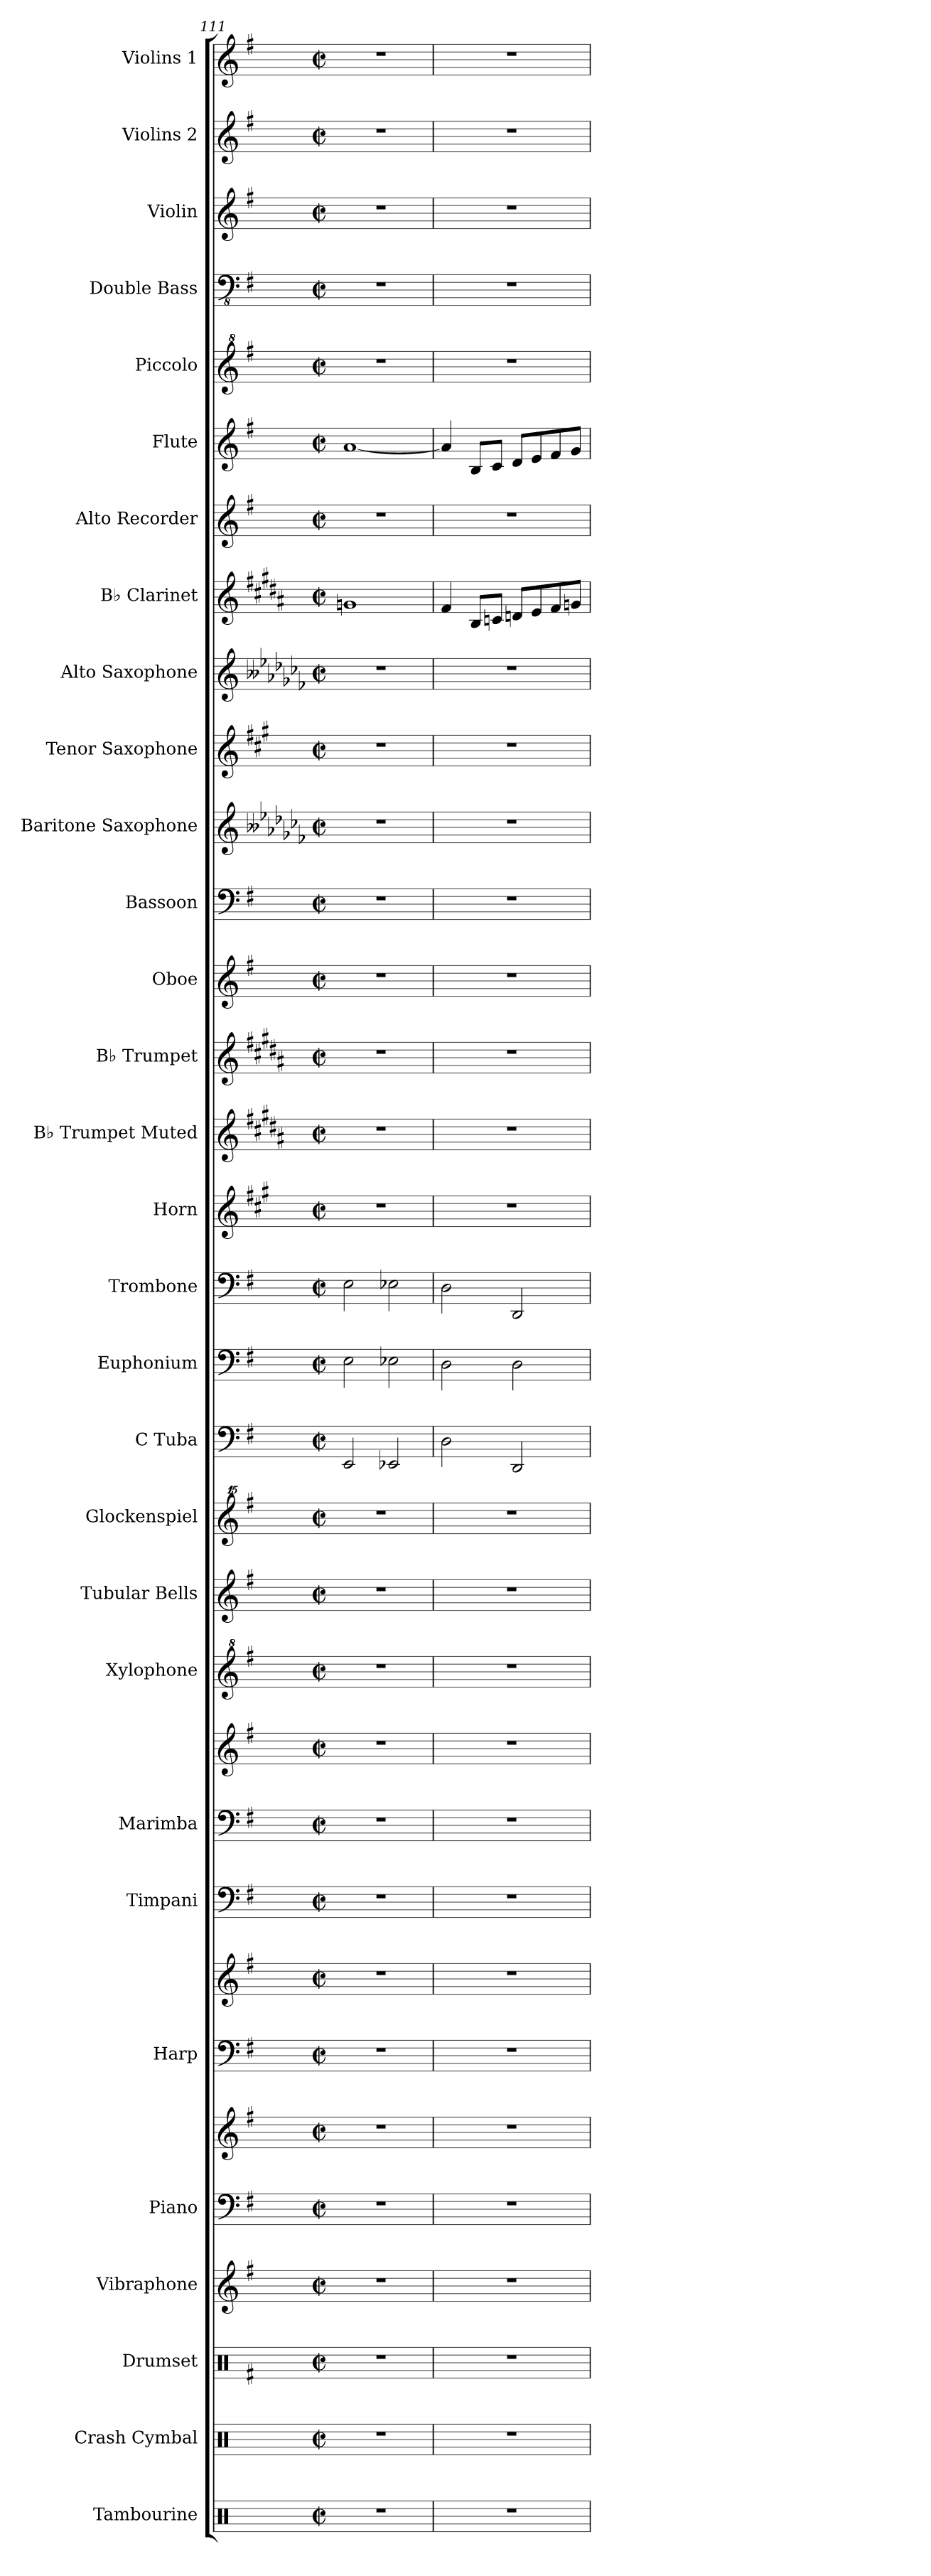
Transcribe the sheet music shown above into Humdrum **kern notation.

**kern	**kern	**kern	**kern	**kern	**kern	**kern	**kern	**kern	**kern	**kern	**kern	**kern	**kern	**kern	**kern	**kern	**kern	**kern	**kern	**kern	**kern	**kern	**kern	**kern	**kern	**kern	**kern	**kern	**kern	**kern	**kern	**kern
*part30	*part29	*part28	*part27	*part26	*part26	*part25	*part25	*part24	*part23	*part23	*part22	*part21	*part20	*part19	*part18	*part17	*part16	*part15	*part14	*part13	*part12	*part11	*part10	*part9	*part8	*part7	*part6	*part5	*part4	*part3	*part2	*part1
*staff33	*staff32	*staff31	*staff30	*staff29	*staff28	*staff27	*staff26	*staff25	*staff24	*staff23	*staff22	*staff21	*staff20	*staff19	*staff18	*staff17	*staff16	*staff15	*staff14	*staff13	*staff12	*staff11	*staff10	*staff9	*staff8	*staff7	*staff6	*staff5	*staff4	*staff3	*staff2	*staff1
*I"Tambourine	*I"Crash Cymbal	*I"Drumset	*I"Vibraphone	*I"Piano	*	*I"Harp	*	*I"Timpani	*I"Marimba	*	*I"Xylophone	*I"Tubular Bells	*I"Glockenspiel	*I"C Tuba	*I"Euphonium	*I"Trombone	*I"Horn	*I"B♭ Trumpet Muted	*I"B♭ Trumpet	*I"Oboe	*I"Bassoon	*I"Baritone Saxophone	*I"Tenor Saxophone	*I"Alto Saxophone	*I"B♭ Clarinet	*I"Alto Recorder	*I"Flute	*I"Piccolo	*I"Double Bass	*I"Violin	*I"Violins 2	*I"Violins 1
*I'Tamb.	*I'Cr. Cym.	*I'Drs.	*I'Vib.	*I'Pno.	*	*I'Hrp.	*	*I'Timp.	*I'Mrm.	*	*I'Xyl.	*I'Tu. Be.	*I'Glk.	*I'C Tu.	*I'Eu.	*I'Trb.	*I'Hn.	*I'B♭ Tpt. Mut	*I'B♭ Tpt.	*I'Ob.	*I'Bsn.	*I'Bar. Sax.	*I'T. Sax.	*I'A. Sax.	*I'B♭ Cl.	*I'A. Rec.	*I'Fl.	*I'Picc.	*	*I'Vln.	*I'Vlns. 2	*I'Vlns. 1
*clefX	*clefX	*clefX	*clefG2	*clefF4	*clefG2	*clefF4	*clefG2	*clefF4	*clefF4	*clefG2	*clefG^2	*clefG2	*clefG^^2	*clefF4	*clefF4	*clefF4	*clefG2	*clefG2	*clefG2	*clefG2	*clefF4	*clefG2	*clefG2	*clefG2	*clefG2	*clefG2	*clefG2	*clefG^2	*clefFv4	*clefG2	*clefG2	*clefG2
*	*	*	*	*	*	*	*	*	*	*	*	*	*	*	*	*	*ITrd4c7	*ITrd1c2	*ITrd1c2	*	*	*ITrd12c21	*ITrd8c14	*ITrd5c9	*ITrd1c2	*	*	*ITrd-7c-12	*ITrd7c12	*	*	*
*k[]	*k[]	*k[f#]	*k[f#]	*k[f#]	*k[f#]	*k[f#]	*k[f#]	*k[f#]	*k[f#]	*k[f#]	*k[f#]	*k[f#]	*k[f#]	*k[f#]	*k[f#]	*k[f#]	*k[f#c#]	*k[f#c#g#]	*k[f#c#g#]	*k[f#]	*k[f#]	*k[b--e-a-d-g-c-f-]	*k[f#c#g#]	*k[b--e-a-d-g-c-f-]	*k[f#c#g#]	*k[f#]	*k[f#]	*k[f#]	*k[f#]	*k[f#]	*k[f#]	*k[f#]
*C:	*C:	*G:	*G:	*G:	*G:	*G:	*G:	*G:	*G:	*G:	*G:	*G:	*G:	*G:	*G:	*G:	*D:	*A:	*A:	*G:	*G:	*F-:	*A:	*F-:	*A:	*G:	*G:	*G:	*G:	*G:	*G:	*G:
*M2/2	*M2/2	*M2/2	*M2/2	*M2/2	*M2/2	*M2/2	*M2/2	*M2/2	*M2/2	*M2/2	*M2/2	*M2/2	*M2/2	*M2/2	*M2/2	*M2/2	*M2/2	*M2/2	*M2/2	*M2/2	*M2/2	*M2/2	*M2/2	*M2/2	*M2/2	*M2/2	*M2/2	*M2/2	*M2/2	*M2/2	*M2/2	*M2/2
*met(c|)	*met(c|)	*met(c|)	*met(c|)	*met(c|)	*met(c|)	*met(c|)	*met(c|)	*met(c|)	*met(c|)	*met(c|)	*met(c|)	*met(c|)	*met(c|)	*met(c|)	*met(c|)	*met(c|)	*met(c|)	*met(c|)	*met(c|)	*met(c|)	*met(c|)	*met(c|)	*met(c|)	*met(c|)	*met(c|)	*met(c|)	*met(c|)	*met(c|)	*met(c|)	*met(c|)	*met(c|)	*met(c|)
=111	=111	=111	=111	=111	=111	=111	=111	=111	=111	=111	=111	=111	=111	=111	=111	=111	=111	=111	=111	=111	=111	=111	=111	=111	=111	=111	=111	=111	=111	=111	=111	=111
1r	1r	1r	1r	1r	1r	1r	1r	1r	1r	1r	1r	1r	1r	2EE/	2E\	2E\	1r	1r	1r	1r	1r	1r	1r	1r	1fn	1r	[1a	1r	1r	1r	1r	1r
.	.	.	.	.	.	.	.	.	.	.	.	.	.	2EE-X/	2E-X\	2E-X\	.	.	.	.	.	.	.	.	.	.	.	.	.	.	.	.
=112	=112	=112	=112	=112	=112	=112	=112	=112	=112	=112	=112	=112	=112	=112	=112	=112	=112	=112	=112	=112	=112	=112	=112	=112	=112	=112	=112	=112	=112	=112	=112	=112
1r	1r	1r	1r	1r	1r	1r	1r	1r	1r	1r	1r	1r	1r	2D\	2D\	2D\	1r	1r	1r	1r	1r	1r	1r	1r	4e/	1r	4a/]	1r	1r	1r	1r	1r
.	.	.	.	.	.	.	.	.	.	.	.	.	.	.	.	.	.	.	.	.	.	.	.	.	8A/L	.	8B/L	.	.	.	.	.
.	.	.	.	.	.	.	.	.	.	.	.	.	.	.	.	.	.	.	.	.	.	.	.	.	8B-X/J	.	8c/J	.	.	.	.	.
.	.	.	.	.	.	.	.	.	.	.	.	.	.	2DD/	2D\	2DD/	.	.	.	.	.	.	.	.	8c/L	.	8d/L	.	.	.	.	.
.	.	.	.	.	.	.	.	.	.	.	.	.	.	.	.	.	.	.	.	.	.	.	.	.	8d/	.	8e/	.	.	.	.	.
.	.	.	.	.	.	.	.	.	.	.	.	.	.	.	.	.	.	.	.	.	.	.	.	.	8e/	.	8f#/	.	.	.	.	.
.	.	.	.	.	.	.	.	.	.	.	.	.	.	.	.	.	.	.	.	.	.	.	.	.	8fn/J	.	8g/J	.	.	.	.	.
=	=	=	=	=	=	=	=	=	=	=	=	=	=	=	=	=	=	=	=	=	=	=	=	=	=	=	=	=	=	=	=	=
*-	*-	*-	*-	*-	*-	*-	*-	*-	*-	*-	*-	*-	*-	*-	*-	*-	*-	*-	*-	*-	*-	*-	*-	*-	*-	*-	*-	*-	*-	*-	*-	*-
